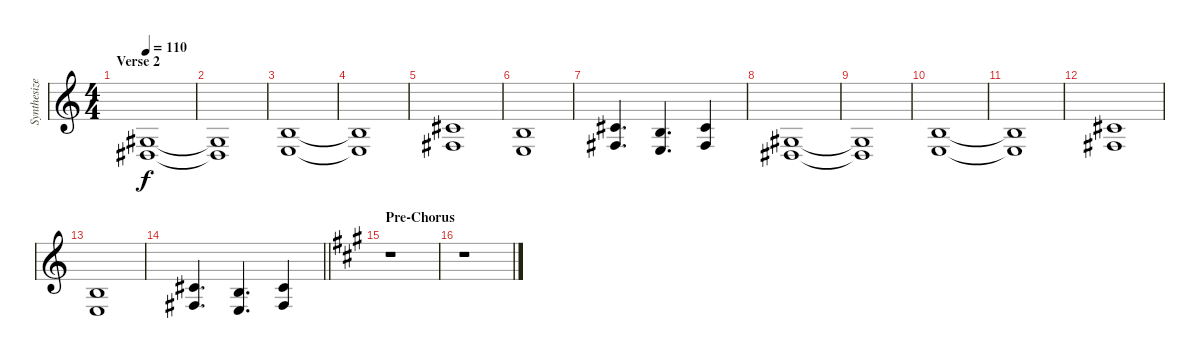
\track ("Synthesizer" "Synthesize") {instrument stringensemble1}
\staff {score}
\tuning (E4 B3 G3 D3 A2 E2 B1) {hide}
\ts (4 4)
\section ("" "Verse 2")
\tempo 110
\clef g2
\ks c
(1.3 1.4).1{dy f} |
(1.3{t} 1.4{t}).1 |
(0.2 2.4).1 |
(0.2{t} 2.4{t}).1 |
(2.2 4.4).1 |
(0.2 2.4).1 |
(2.2 4.4).4{d} (0.2 2.4).4{d} (2.2 4.4).4 |
(1.3 1.4).1 |
(1.3{t} 1.4{t}).1 |
(0.2 2.4).1 |
(0.2{t} 2.4{t}).1 |
(2.2 4.4).1 |
(0.2 2.4).1 |
\barLineRight lightlight
(2.2 4.4).4{d} (0.2 2.4).4{d} (2.2 4.4).4 |
\section ("" "Pre-Chorus")
\ks a
r.1 |
r.1
